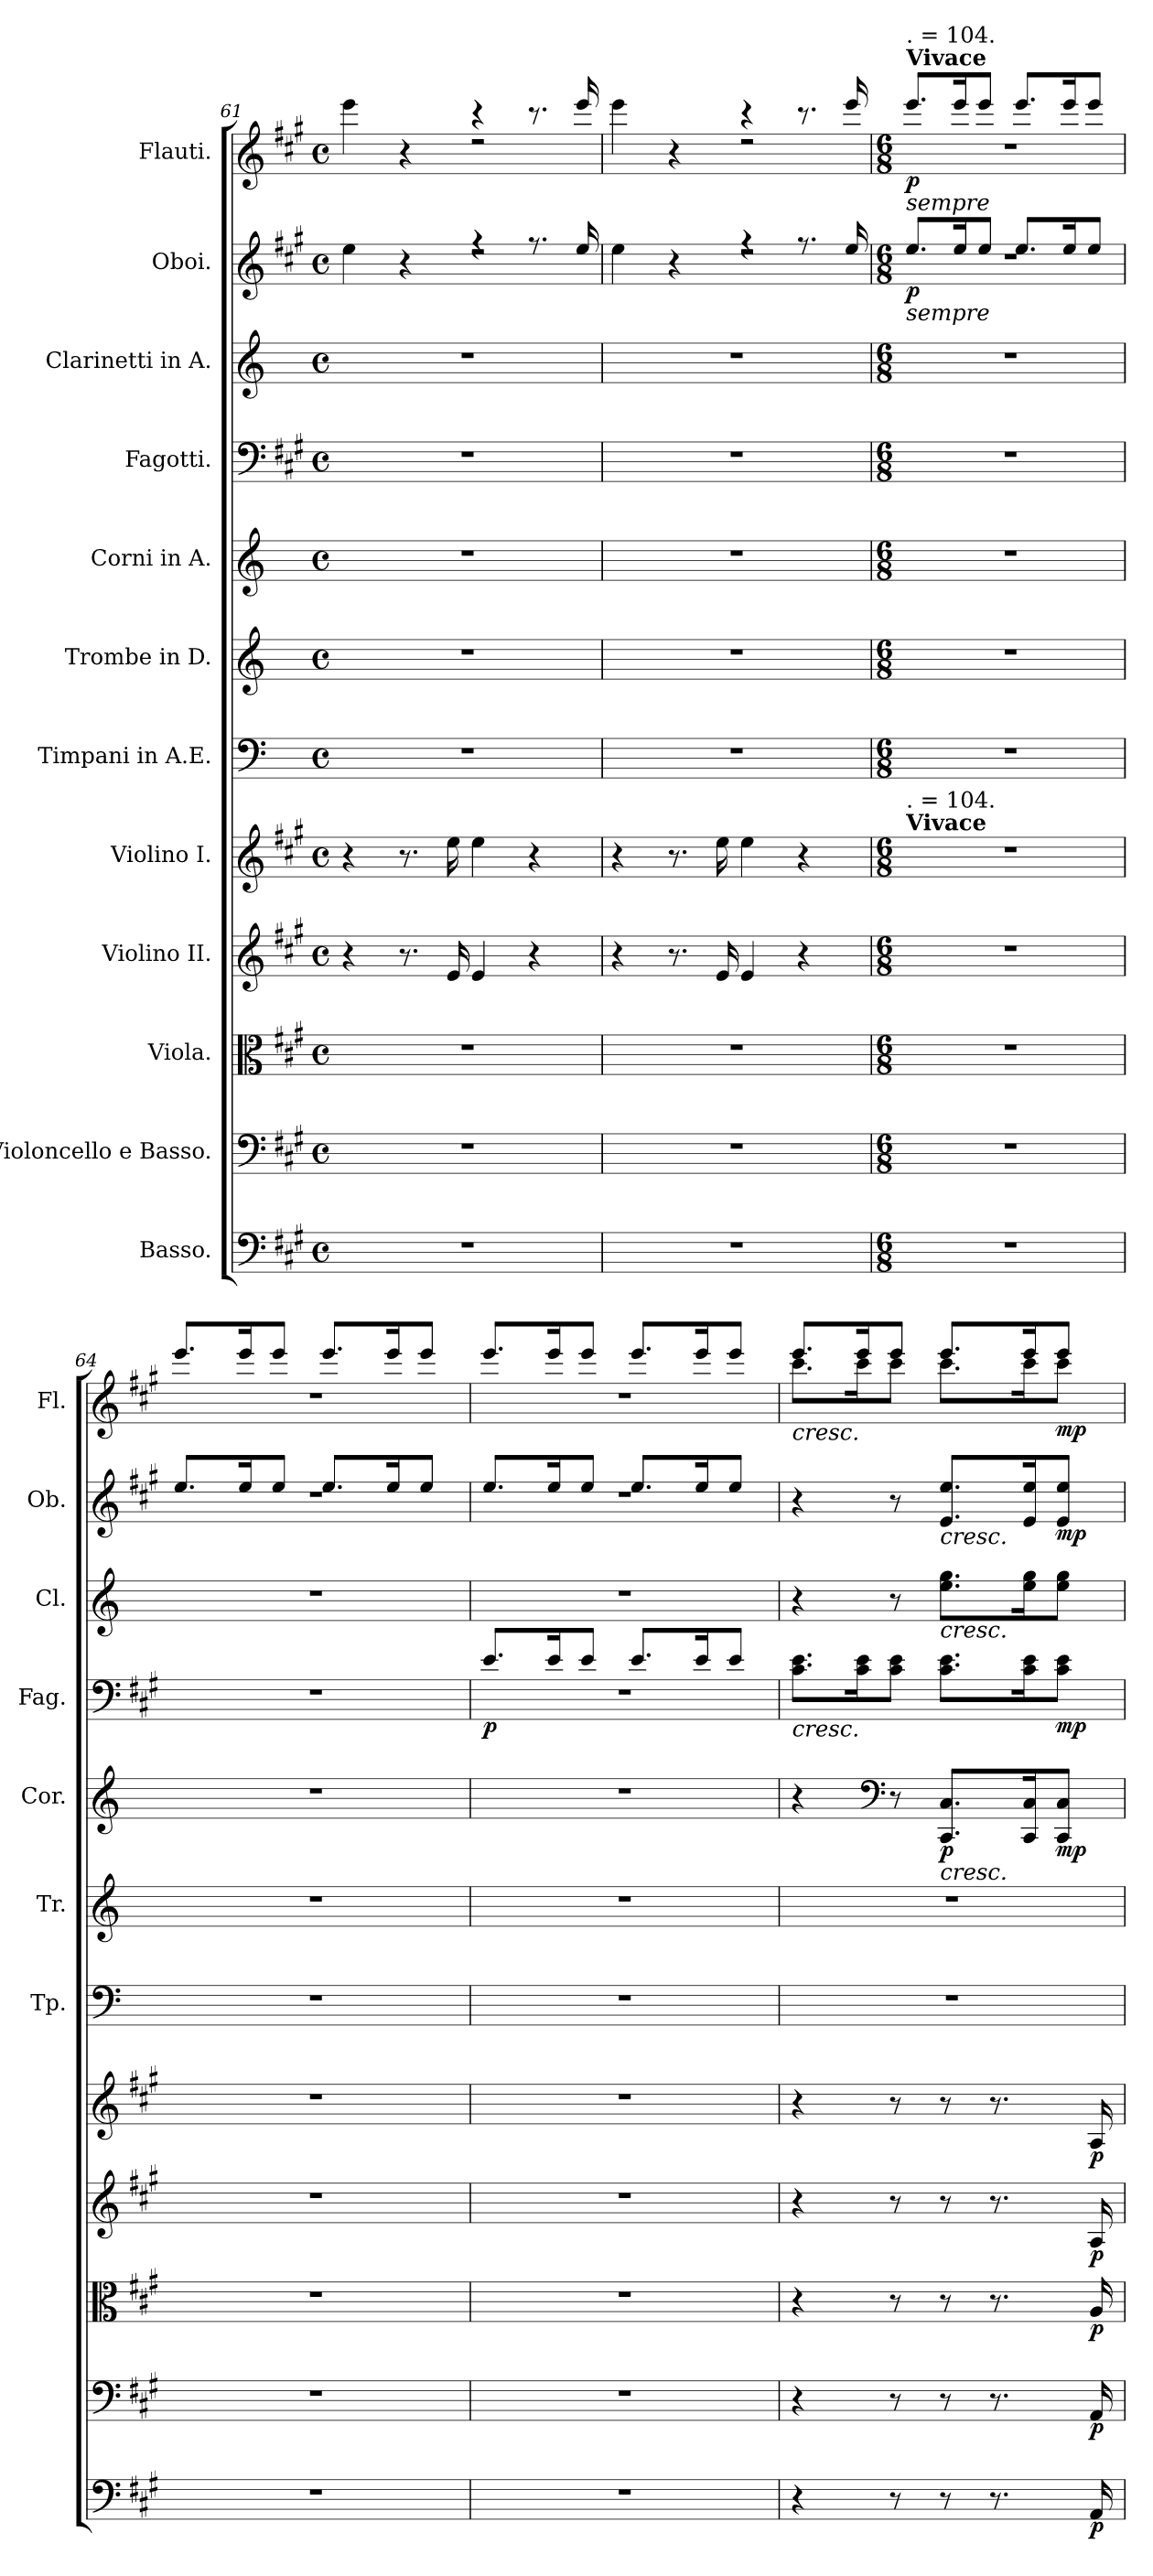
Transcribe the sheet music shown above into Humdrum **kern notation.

**kern	**dynam	**kern	**dynam	**kern	**dynam	**kern	**dynam	**kern	**dynam	**kern	**kern	**kern	**dynam	**kern	**dynam	**kern	**dynam	**kern	**dynam	**kern	**dynam
*part12	*part12	*part11	*part11	*part10	*part10	*part9	*part9	*part8	*part8	*part7	*part6	*part5	*part5	*part4	*part4	*part3	*part3	*part2	*part2	*part1	*part1
*staff12	*staff12	*staff11	*staff11	*staff10	*staff10	*staff9	*staff9	*staff8	*staff8	*staff7	*staff6	*staff5	*staff5	*staff4	*staff4	*staff3	*staff3	*staff2	*staff2	*staff1	*staff1
*I"Basso.	*	*I"Violoncello e Basso.	*	*I"Viola.	*	*I"Violino II.	*	*I"Violino I.	*	*I"Timpani in A.E.	*I"Trombe in D.	*I"Corni in A.	*	*I"Fagotti.	*	*I"Clarinetti in A.	*	*I"Oboi.	*	*I"Flauti.	*
*	*	*	*	*	*	*	*	*	*	*I'Tp.	*I'Tr.	*I'Cor.	*	*I'Fag.	*	*I'Cl.	*	*I'Ob.	*	*I'Fl.	*
!!LO:PB:g=z
*clefF4	*	*clefF4	*	*clefC3	*	*clefG2	*	*clefG2	*	*clefF4	*clefG2	*clefG2	*	*clefF4	*	*clefG2	*	*clefG2	*	*clefG2	*
*ITrd7c12	*	*	*	*	*	*	*	*	*	*	*ITrd-1c-2	*ITrd2c3	*	*	*	*ITrd2c3	*	*	*	*	*
*k[f#c#g#]	*	*k[f#c#g#]	*	*k[f#c#g#]	*	*k[f#c#g#]	*	*k[f#c#g#]	*	*k[]	*k[f#c#]	*k[f#c#g#]	*	*k[f#c#g#]	*	*k[f#c#g#]	*	*k[f#c#g#]	*	*k[f#c#g#]	*
*M4/4	*	*M4/4	*	*M4/4	*	*M4/4	*	*M4/4	*	*M4/4	*M4/4	*M4/4	*	*M4/4	*	*M4/4	*	*M4/4	*	*M4/4	*
*met(c)	*	*met(c)	*	*met(c)	*	*met(c)	*	*met(c)	*	*met(c)	*met(c)	*met(c)	*	*met(c)	*	*met(c)	*	*met(c)	*	*met(c)	*
=61	=61	=61	=61	=61	=61	=61	=61	=61	=61	=61	=61	=61	=61	=61	=61	=61	=61	=61	=61	=61	=61
*	*	*	*	*	*	*	*	*	*	*	*	*	*	*	*	*	*	*^	*	*^	*
1r	.	1r	.	1r	.	4r	.	4r	.	1r	1r	1r	.	1r	.	1r	.	4ee\	2ryy	.	4eee\	2ryy	.
.	.	.	.	.	.	8.r	.	8.r	.	.	.	.	.	.	.	.	.	4r	.	.	4r	.	.
.	.	.	.	.	.	16e/	.	16ee\	.	.	.	.	.	.	.	.	.	.	.	.	.	.	.
.	.	.	.	.	.	4e/	.	4ee\	.	.	.	.	.	.	.	.	.	4r	2rdd	.	4r	2rdd	.
.	.	.	.	.	.	4r	.	4r	.	.	.	.	.	.	.	.	.	8.r	.	.	8.r	.	.
.	.	.	.	.	.	.	.	.	.	.	.	.	.	.	.	.	.	16ee/	.	.	16eee/	.	.
=62	=62	=62	=62	=62	=62	=62	=62	=62	=62	=62	=62	=62	=62	=62	=62	=62	=62	=62	=62	=62	=62	=62	=62
1r	.	1r	.	1r	.	4r	.	4r	.	1r	1r	1r	.	1r	.	1r	.	4ee\	2ryy	.	4eee\	2ryy	.
.	.	.	.	.	.	8.r	.	8.r	.	.	.	.	.	.	.	.	.	4r	.	.	4r	.	.
.	.	.	.	.	.	16e/	.	16ee\	.	.	.	.	.	.	.	.	.	.	.	.	.	.	.
.	.	.	.	.	.	4e/	.	4ee\	.	.	.	.	.	.	.	.	.	4r	2rdd	.	4r	2rdd	.
.	.	.	.	.	.	4r	.	4r	.	.	.	.	.	.	.	.	.	8.r	.	.	8.r	.	.
.	.	.	.	.	.	.	.	.	.	.	.	.	.	.	.	.	.	16ee/	.	.	16eee/	.	.
=63	=63	=63	=63	=63	=63	=63	=63	=63	=63	=63	=63	=63	=63	=63	=63	=63	=63	=63	=63	=63	=63	=63	=63
*M6/8	*	*M6/8	*	*M6/8	*	*M6/8	*	*M6/8	*	*M6/8	*M6/8	*M6/8	*	*M6/8	*	*M6/8	*	*M6/8	*	*	*M6/8	*	*
*	*	*	*	*	*	*	*	*	*	*	*	*	*	*	*	*	*	*	*	*	*MM130	*	*
!	!	!	!	!	!	!	!	!	!	!	!	!	!	!	!	!	!	!	!	!	!LO:TX:b:i:t=sempre	!	!
!	!	!	!	!	!	!	!	!	!	!	!	!	!	!	!	!	!	!	!	!	!LO:TX:a:B:t=Vivace	!	!
!	!	!	!	!	!	!	!	!	!	!	!	!	!	!	!	!	!	!	!	!	!LO:TX:a:t=. = 104.	!	!
!	!	!	!	!	!	!	!	!	!	!	!	!	!	!	!	!	!	!LO:TX:b:i:t=sempre	!	!	!	!	!
!	!	!	!	!	!	!	!	!LO:TX:a:B:t=Vivace	!	!	!	!	!	!	!	!	!	!	!	!	!	!	!
!	!	!	!	!	!	!	!	!LO:TX:a:t=. = 104.	!	!	!	!	!	!	!	!	!	!	!	!	!	!	!
!	!	!	!	!	!	!	!	!	!	!	!	!	!	!	!	!	!	!	!	!LO:DY:b	!	!	!LO:DY:b
2.r	.	2.r	.	2.r	.	2.r	.	2.r	.	2.r	2.r	2.r	.	2.r	.	2.r	.	8.ee/L	2.rdd	p	8.eee/L	2.rdd	p
.	.	.	.	.	.	.	.	.	.	.	.	.	.	.	.	.	.	16ee/K	.	.	16eee/K	.	.
.	.	.	.	.	.	.	.	.	.	.	.	.	.	.	.	.	.	8ee/J	.	.	8eee/J	.	.
.	.	.	.	.	.	.	.	.	.	.	.	.	.	.	.	.	.	8.ee/L	.	.	8.eee/L	.	.
.	.	.	.	.	.	.	.	.	.	.	.	.	.	.	.	.	.	16ee/K	.	.	16eee/K	.	.
.	.	.	.	.	.	.	.	.	.	.	.	.	.	.	.	.	.	8ee/J	.	.	8eee/J	.	.
=64	=64	=64	=64	=64	=64	=64	=64	=64	=64	=64	=64	=64	=64	=64	=64	=64	=64	=64	=64	=64	=64	=64	=64
2.r	.	2.r	.	2.r	.	2.r	.	2.r	.	2.r	2.r	2.r	.	2.r	.	2.r	.	8.ee/L	2.rdd	.	8.eee/L	2.rdd	.
.	.	.	.	.	.	.	.	.	.	.	.	.	.	.	.	.	.	16ee/K	.	.	16eee/K	.	.
.	.	.	.	.	.	.	.	.	.	.	.	.	.	.	.	.	.	8ee/J	.	.	8eee/J	.	.
.	.	.	.	.	.	.	.	.	.	.	.	.	.	.	.	.	.	8.ee/L	.	.	8.eee/L	.	.
.	.	.	.	.	.	.	.	.	.	.	.	.	.	.	.	.	.	16ee/K	.	.	16eee/K	.	.
.	.	.	.	.	.	.	.	.	.	.	.	.	.	.	.	.	.	8ee/J	.	.	8eee/J	.	.
=65	=65	=65	=65	=65	=65	=65	=65	=65	=65	=65	=65	=65	=65	=65	=65	=65	=65	=65	=65	=65	=65	=65	=65
*	*	*	*	*	*	*	*	*	*	*	*	*	*	*^	*	*	*	*	*	*	*	*	*
!	!	!	!	!	!	!	!	!	!	!	!	!	!	!	!	!LO:DY:b	!	!	!	!	!	!	!	!
2.r	.	2.r	.	2.r	.	2.r	.	2.r	.	2.r	2.r	2.r	.	8.e/L	2.rF	p	2.r	.	8.ee/L	2.rdd	.	8.eee/L	2.rdd	.
.	.	.	.	.	.	.	.	.	.	.	.	.	.	16e/K	.	.	.	.	16ee/K	.	.	16eee/K	.	.
.	.	.	.	.	.	.	.	.	.	.	.	.	.	8e/J	.	.	.	.	8ee/J	.	.	8eee/J	.	.
.	.	.	.	.	.	.	.	.	.	.	.	.	.	8.e/L	.	.	.	.	8.ee/L	.	.	8.eee/L	.	.
.	.	.	.	.	.	.	.	.	.	.	.	.	.	16e/K	.	.	.	.	16ee/K	.	.	16eee/K	.	.
.	.	.	.	.	.	.	.	.	.	.	.	.	.	8e/J	.	.	.	.	8ee/J	.	.	8eee/J	.	.
*	*	*	*	*	*	*	*	*	*	*	*	*	*	*v	*v	*	*	*	*v	*v	*	*	*	*
=66	=66	=66	=66	=66	=66	=66	=66	=66	=66	=66	=66	=66	=66	=66	=66	=66	=66	=66	=66	=66	=66	=66
!	!	!	!	!	!	!	!	!	!	!	!	!	!	!	!	!	!	!	!	!LO:TX:b:i:t=cresc.	!	!
!	!	!	!	!	!	!	!	!	!	!	!	!	!	!LO:TX:b:i:t=cresc.	!	!	!	!	!	!	!	!
4r	.	4r	.	4r	.	4r	.	4r	.	2.r	2.r	4r	.	8.c#\ 8.e\L	.	4r	.	4r	.	8.eee/L	8.ccc#\L	.
.	.	.	.	.	.	.	.	.	.	.	.	.	.	16c#\ 16e\K	.	.	.	.	.	16eee/K	16ccc#\K	.
*	*	*	*	*	*	*	*	*	*	*	*	*clefF4	*	*	*	*	*	*	*	*	*	*
8r	.	8r	.	8r	.	8r	.	8r	.	.	.	8r	.	8c#\ 8e\J	.	8r	.	8r	.	8eee/J	8ccc#\J	.
!	!	!	!	!	!	!	!	!	!	!	!	!	!	!	!	!	!	!LO:TX:b:i:t=cresc.	!	!	!	!
!	!	!	!	!	!	!	!	!	!	!	!	!	!	!	!	!LO:TX:b:i:t=cresc.	!	!	!	!	!	!
!	!	!	!	!	!	!	!	!	!	!	!	!LO:TX:b:i:t=cresc.	!	!	!	!	!	!	!	!	!	!
!	!	!	!	!	!	!	!	!	!	!	!	!	!LO:DY:b	!	!	!	!	!	!	!	!	!
8r	.	8r	.	8r	.	8r	.	8r	.	.	.	8.AAA/ 8.AA/L	p	8.c#\ 8.e\L	.	8.cc#\ 8.ee\L	.	8.e/ 8.ee/L	.	8.eee/L	8.ccc#\L	.
8.r	.	8.r	.	8.r	.	8.r	.	8.r	.	.	.	.	.	.	.	.	.	.	.	.	.	.
.	.	.	.	.	.	.	.	.	.	.	.	16AAA/ 16AA/K	.	16c#\ 16e\K	.	16cc#\ 16ee\K	.	16e/ 16ee/K	.	16eee/K	16ccc#\K	.
!	!	!	!	!	!	!	!	!	!	!	!	!	!LO:DY:b	!	!LO:DY:b	!	!LO:DY:b	!	!	!	!	!
!	!	!	!	!	!	!	!	!	!	!	!	!	!	!	!	!	!LO:DY:n=1:b	!	!LO:DY:b	!	!	!LO:DY:b
.	.	.	.	.	.	.	.	.	.	.	.	8AAA/ 8AA/J	mp	8c#\ 8e\J	mp	8cc#\ 8ee\J	mp mp	8e/ 8ee/J	mp	8eee/J	8ccc#\J	mp
!	!LO:DY:b	!	!LO:DY:b	!	!LO:DY:b	!	!LO:DY:b	!	!LO:DY:b	!	!	!	!	!	!	!	!	!	!	!	!	!
16AAA/	p	16AA/	p	16A/	p	16A/	p	16A/	p	.	.	.	.	.	.	.	.	.	.	.	.	.
*	*	*	*	*	*	*	*	*	*	*	*	*	*	*	*	*	*	*	*	*v	*v	*
=	=	=	=	=	=	=	=	=	=	=	=	=	=	=	=	=	=	=	=	=	=
*-	*-	*-	*-	*-	*-	*-	*-	*-	*-	*-	*-	*-	*-	*-	*-	*-	*-	*-	*-	*-	*-
